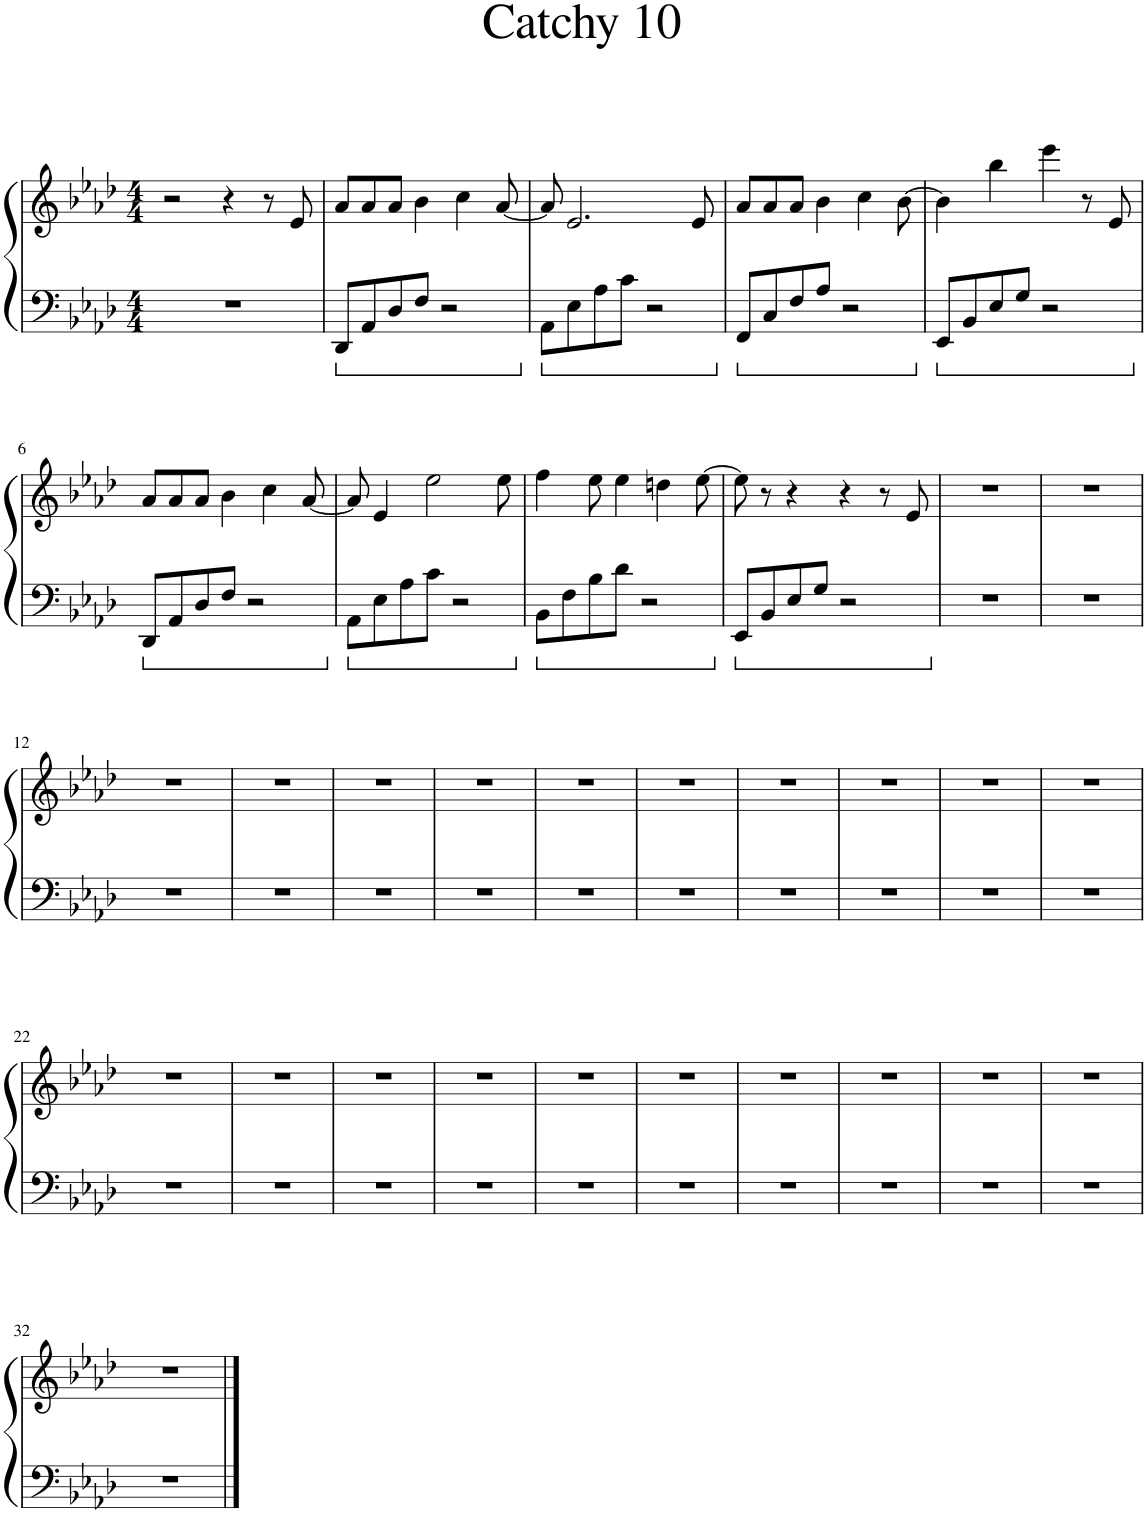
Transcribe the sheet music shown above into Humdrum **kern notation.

**kern	**kern
*part1	*part1
*staff2	*staff1
*I"Piano	*
*I'Pno.	*
*clefF4	*clefG2
*k[b-e-a-d-]	*k[b-e-a-d-]
*M4/4	*M4/4
=1	=1
1r	2r
.	4r
.	8r
.	8e-/
=2	=2
8DD-/L	8a-/L
8AA-/	8a-/
8D-/	8a-/J
8F/J	4b-\
2r	.
.	4cc\
.	[8a-/
=3	=3
8AA-\L	8a-/]
8E-\	2.e-/
8A-\	.
8c\J	.
2r	.
.	8e-/
=4	=4
8FF/L	8a-/L
8C/	8a-/
8F/	8a-/J
8A-/J	4b-\
2r	.
.	4cc\
.	[8b-\
=5	=5
8EE-/L	4b-\]
8BB-/	.
8E-/	4bb-\
8G/J	.
2r	4eee-\
.	8r
.	8e-/
!!LO:LB:g=z
=6	=6
8DD-/L	8a-/L
8AA-/	8a-/
8D-/	8a-/J
8F/J	4b-\
2r	.
.	4cc\
.	[8a-/
=7	=7
8AA-\L	8a-/]
8E-\	4e-/
8A-\	.
8c\J	2ee-\
2r	.
.	8ee-\
=8	=8
8BB-\L	4ff\
8F\	.
8B-\	8ee-\
8d-\J	4ee-\
2r	.
.	4ddn\
.	[8ee-\
=9	=9
8EE-/L	8ee-\]
8BB-/	8r
8E-/	4r
8G/J	.
2r	4r
.	8r
.	8e-/
=10	=10
1r	1r
=11	=11
1r	1r
!!LO:LB:g=z
=12	=12
1r	1r
=13	=13
1r	1r
=14	=14
1r	1r
=15	=15
1r	1r
=16	=16
1r	1r
=17	=17
1r	1r
=18	=18
1r	1r
=19	=19
1r	1r
=20	=20
1r	1r
=21	=21
1r	1r
!!LO:LB:g=z
=22	=22
1r	1r
=23	=23
1r	1r
=24	=24
1r	1r
=25	=25
1r	1r
=26	=26
1r	1r
=27	=27
1r	1r
=28	=28
1r	1r
=29	=29
1r	1r
=30	=30
1r	1r
=31	=31
1r	1r
!!LO:LB:g=z
=32	=32
1r	1r
==	==
*-	*-
